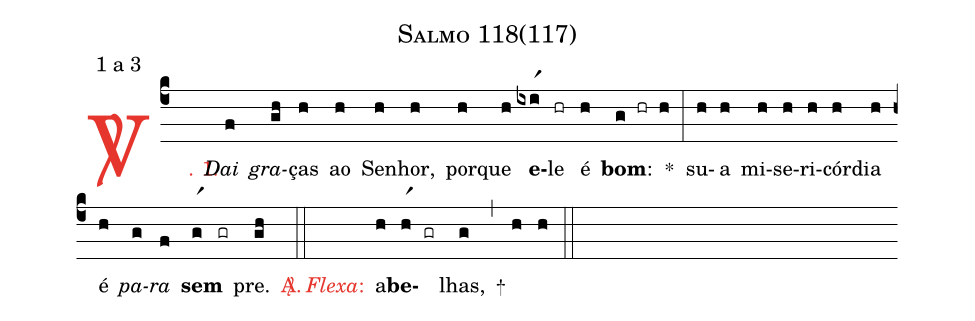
name: Salmo 118(117);
mode: 1;
mode-differentia: a 3;
%%
(c4)

<c><sp>V/</sp>. 1.</c>() <i>Dai</i>(f) <i>gra</i>(gh)ças(h) ao(h) Se(h)nhor,(h) por(h)que(h) <b>e</b>(ixir1)le(hr) é(h) <b>bom</b>:(g hr h) *(:) su(h)a(h) mi(h)se(h)ri(h)cór(h)dia(h) é(h) <i>pa</i>(g)<i>ra</i>(f) <b>sem</b>(gr1)(gr)pre.(gh)

<c><sp>A/</sp>.</c>(::)

<nlba><c><i>Flexa</i>:</c>() a</nlba>(h)<b>be</b>(hr1)(gr)lhas,(g) +(,) (h) (h)

(::)
